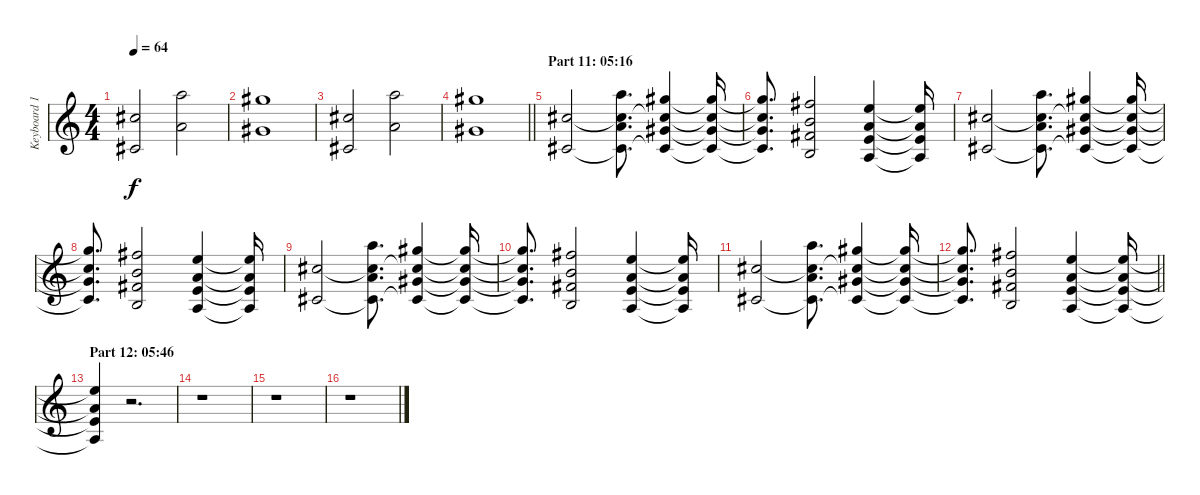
\track ("Keyboard 1 (Strings)" "Keyboard 1") {instrument stringensemble1}
\staff {score}
\tuning (E4 B3 G3 D3 A2 E2 B1) {hide}
\ts (4 4)
\tempo 64
\clef g2
\ks c
(14.2 11.4).2{dy f} (17.1 14.3).2 |
(16.1 13.3).1 |
(14.2 11.4).2 (17.1 14.3).2 |
\barLineRight lightlight
(16.1 13.3).1 |
\section ("" "Part 11: 05:16")
(14.2 11.4).2 (17.1 14.2{t} 14.3 11.4{t}).8{d} (16.1 14.2{t} 13.3 11.4{t}).4 (16.1{t} 14.2{t} 13.3{t} 11.4{t}).16 |
(16.1{t} 14.2{t} 13.3{t} 11.4{t}).8{d} (14.1 12.2 11.3 9.4).2 (12.1 10.2 9.3 7.4).4 (12.1{t} 10.2{t} 9.3{t} 7.4{t}).16 |
(14.2 11.4).2 (17.1 14.2{t} 14.3 11.4{t}).8{d} (16.1 14.2{t} 13.3 11.4{t}).4 (16.1{t} 14.2{t} 13.3{t} 11.4{t}).16 |
(16.1{t} 14.2{t} 13.3{t} 11.4{t}).8{d} (14.1 12.2 11.3 9.4).2 (12.1 10.2 9.3 7.4).4 (12.1{t} 10.2{t} 9.3{t} 7.4{t}).16 |
(14.2 11.4).2 (17.1 14.2{t} 14.3 11.4{t}).8{d} (16.1 14.2{t} 13.3 11.4{t}).4 (16.1{t} 14.2{t} 13.3{t} 11.4{t}).16 |
(16.1{t} 14.2{t} 13.3{t} 11.4{t}).8{d} (14.1 12.2 11.3 9.4).2 (12.1 10.2 9.3 7.4).4 (12.1{t} 10.2{t} 9.3{t} 7.4{t}).16 |
(14.2 11.4).2 (17.1 14.2{t} 14.3 11.4{t}).8{d} (16.1 14.2{t} 13.3 11.4{t}).4 (16.1{t} 14.2{t} 13.3{t} 11.4{t}).16 |
\barLineRight lightlight
(16.1{t} 14.2{t} 13.3{t} 11.4{t}).8{d} (14.1 12.2 11.3 9.4).2 (12.1 10.2 9.3 7.4).4 (12.1{t} 10.2{t} 9.3{t} 7.4{t}).16 |
\section ("" "Part 12: 05:46")
(12.1{t} 10.2{t} 9.3{t} 7.4{t}).4{volume 0} r.2{d} |
r.1 |
r.1 |
r.1
